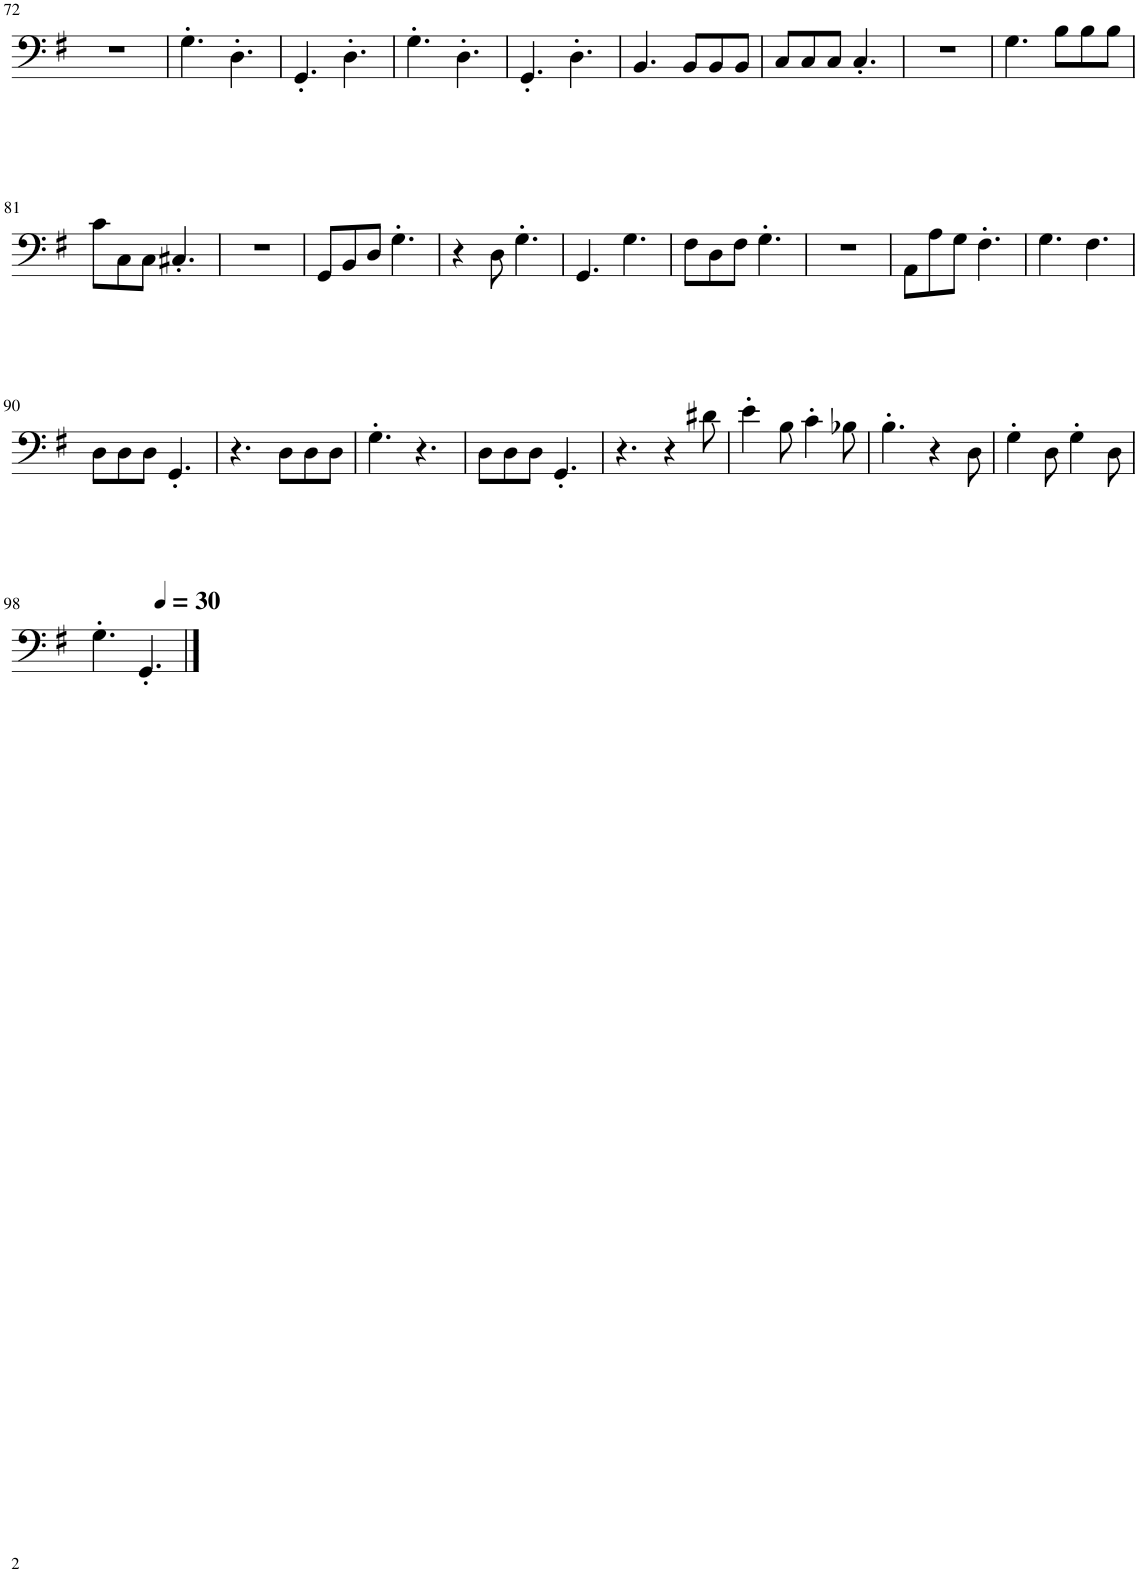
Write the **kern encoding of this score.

**kern
*part1
*staff1
*I"Violoncelli, Cello
!!LO:PB:g=z
*clefF4
*k[f#]
*M6/8
=72
2.r
=73
4.G'\
4.D'\
=74
4.GG'/
4.D'\
=75
4.G'\
4.D'\
=76
4.GG'/
4.D'\
=77
4.BB/
8BB/L
8BB/
8BB/J
=78
8C/L
8C/
8C/J
4.C'/
=79
2.r
=80
4.G\
8B\L
8B\
8B\J
!!LO:LB:g=z
=81
8c\L
8C\
8C\J
4.C#X'/
=82
2.r
=83
8GG/L
8BB/
8D/J
4.G'\
=84
4r
8D\
4.G'\
=85
4.GG/
4.G\
=86
8F#\L
8D\
8F#\J
4.G'\
=87
2.r
=88
8AA\L
8A\
8G\J
4.F#'\
=89
4.G\
4.F#\
!!LO:LB:g=z
=90
8D\L
8D\
8D\J
4.GG'/
=91
4.r
8D\L
8D\
8D\J
=92
4.G'\
4.r
=93
8D\L
8D\
8D\J
4.GG'/
=94
4.r
4r
8d#X\
=95
4e'\
8B\
4c'\
8B-X\
=96
4.B'\
4r
8D\
=97
4G'\
8D\
4G'\
8D\
!!LO:LB:g=z
=98
*^
4.G'\	2ryy
4.GG'/	.
*MM30	*
.	4ryy
*v	*v
==
*-
